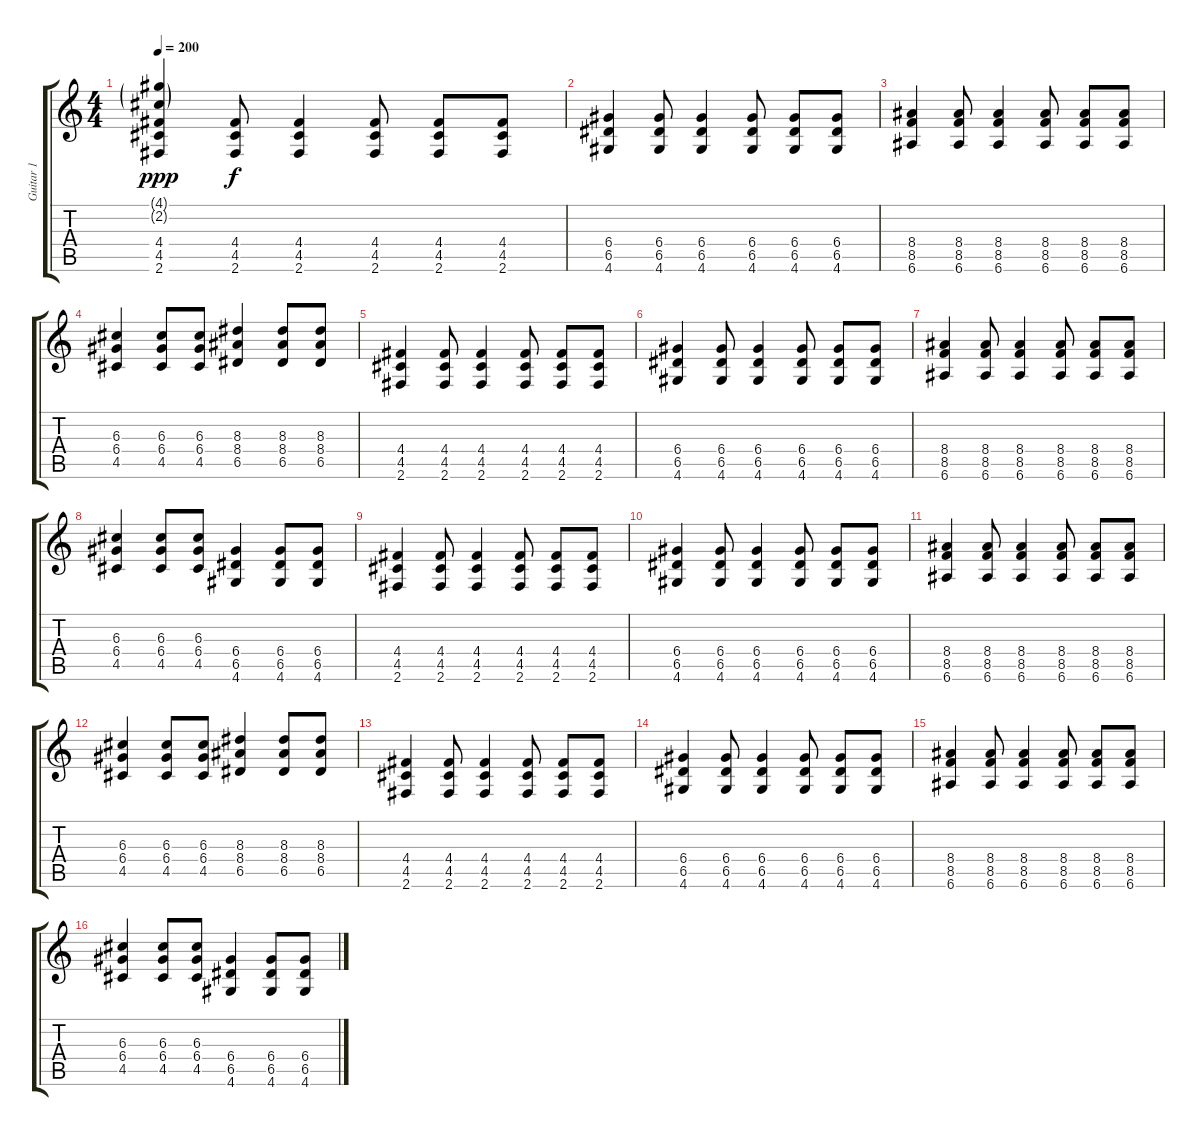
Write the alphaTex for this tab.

\track ("Guitar 1" "Guitar 1") {instrument distortionguitar}
\staff {score tabs}
\tuning (E4 B3 G3 D3 A2 E2) {hide}
\ts (4 4)
\tempo 200
\clef g2
\ks c
(4.1{g} 2.2{g} 4.4 4.5 2.6).4{dy ppp} (4.4 4.5 2.6).8{dy f} (4.4 4.5 2.6).4 (4.4 4.5 2.6).8 (4.4 4.5 2.6).8 (4.4 4.5 2.6).8 |
(6.4 6.5 4.6).4 (6.4 6.5 4.6).8 (6.4 6.5 4.6).4 (6.4 6.5 4.6).8 (6.4 6.5 4.6).8 (6.4 6.5 4.6).8 |
(8.4 8.5 6.6).4 (8.4 8.5 6.6).8 (8.4 8.5 6.6).4 (8.4 8.5 6.6).8 (8.4 8.5 6.6).8 (8.4 8.5 6.6).8 |
(6.3 6.4 4.5).4 (6.3 6.4 4.5).8 (6.3 6.4 4.5).8 (8.3 8.4 6.5).4 (8.3 8.4 6.5).8 (8.3 8.4 6.5).8 |
(4.4 4.5 2.6).4 (4.4 4.5 2.6).8 (4.4 4.5 2.6).4 (4.4 4.5 2.6).8 (4.4 4.5 2.6).8 (4.4 4.5 2.6).8 |
(6.4 6.5 4.6).4 (6.4 6.5 4.6).8 (6.4 6.5 4.6).4 (6.4 6.5 4.6).8 (6.4 6.5 4.6).8 (6.4 6.5 4.6).8 |
(8.4 8.5 6.6).4 (8.4 8.5 6.6).8 (8.4 8.5 6.6).4 (8.4 8.5 6.6).8 (8.4 8.5 6.6).8 (8.4 8.5 6.6).8 |
(6.3 6.4 4.5).4 (6.3 6.4 4.5).8 (6.3 6.4 4.5).8 (6.4 6.5 4.6).4 (6.4 6.5 4.6).8 (6.4 6.5 4.6).8 |
(4.4 4.5 2.6).4 (4.4 4.5 2.6).8 (4.4 4.5 2.6).4 (4.4 4.5 2.6).8 (4.4 4.5 2.6).8 (4.4 4.5 2.6).8 |
(6.4 6.5 4.6).4 (6.4 6.5 4.6).8 (6.4 6.5 4.6).4 (6.4 6.5 4.6).8 (6.4 6.5 4.6).8 (6.4 6.5 4.6).8 |
(8.4 8.5 6.6).4 (8.4 8.5 6.6).8 (8.4 8.5 6.6).4 (8.4 8.5 6.6).8 (8.4 8.5 6.6).8 (8.4 8.5 6.6).8 |
(6.3 6.4 4.5).4 (6.3 6.4 4.5).8 (6.3 6.4 4.5).8 (8.3 8.4 6.5).4 (8.3 8.4 6.5).8 (8.3 8.4 6.5).8 |
(4.4 4.5 2.6).4 (4.4 4.5 2.6).8 (4.4 4.5 2.6).4 (4.4 4.5 2.6).8 (4.4 4.5 2.6).8 (4.4 4.5 2.6).8 |
(6.4 6.5 4.6).4 (6.4 6.5 4.6).8 (6.4 6.5 4.6).4 (6.4 6.5 4.6).8 (6.4 6.5 4.6).8 (6.4 6.5 4.6).8 |
(8.4 8.5 6.6).4 (8.4 8.5 6.6).8 (8.4 8.5 6.6).4 (8.4 8.5 6.6).8 (8.4 8.5 6.6).8 (8.4 8.5 6.6).8 |
(6.3 6.4 4.5).4 (6.3 6.4 4.5).8 (6.3 6.4 4.5).8 (6.4 6.5 4.6).4 (6.4 6.5 4.6).8 (6.4 6.5 4.6).8
